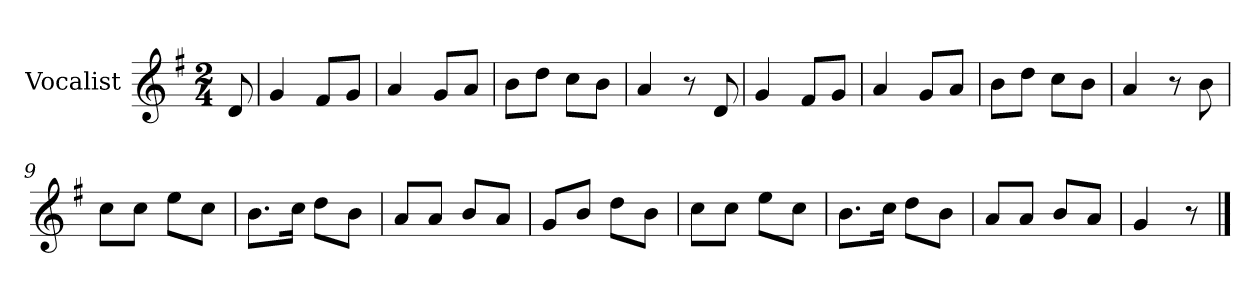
**kern
*part1
*staff1
*I"Vocalist
*k[f#]
*G:
*M2/4
=
8d
=1
4g
8f#L
8gJ
=2
4a
8gL
8aJ
=3
8bL
8ddJ
8ccL
8bJ
=4
4a
8r
8d
=5
4g
8f#L
8gJ
=6
4a
8gL
8aJ
=7
8bL
8ddJ
8ccL
8bJ
=8
4a
8r
8b
=9
8ccL
8ccJ
8eeL
8ccJ
=10
8.bL
16ccJk
8ddL
8bJ
=11
8aL
8aJ
8bL
8aJ
=12
8gL
8bJ
8ddL
8bJ
=13
8ccL
8ccJ
8eeL
8ccJ
=14
8.bL
16ccJk
8ddL
8bJ
=15
8aL
8aJ
8bL
8aJ
=16
4g
8r
==
*-
